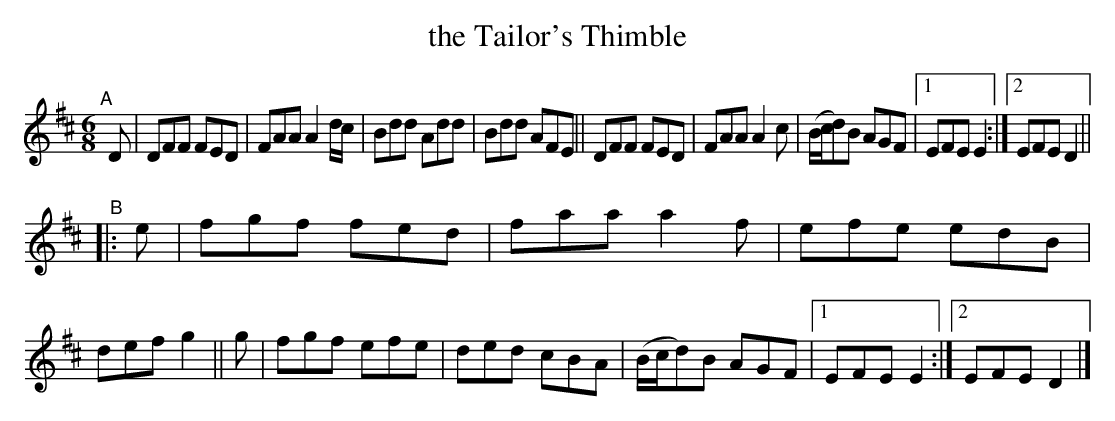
X:1
T: the Tailor's Thimble
M: 6/8
L: 1/8
K: D
"^A"[|]D |\
DFF FED | FAA A2 d/c/ | Bdd Add | Bdd AFE ||\
DFF FED | FAA A2c | (B/c/d)B AGF |[1 EFE E2 :|[2 EFE D2 ||
"^B"|: e |\
fgf fed | faa a2f | efe edB | def g2 || g |\
fgf efe | ded cBA | (B/c/d)B AGF |[1 EFE E2 :|[2 EFE D2 |]
